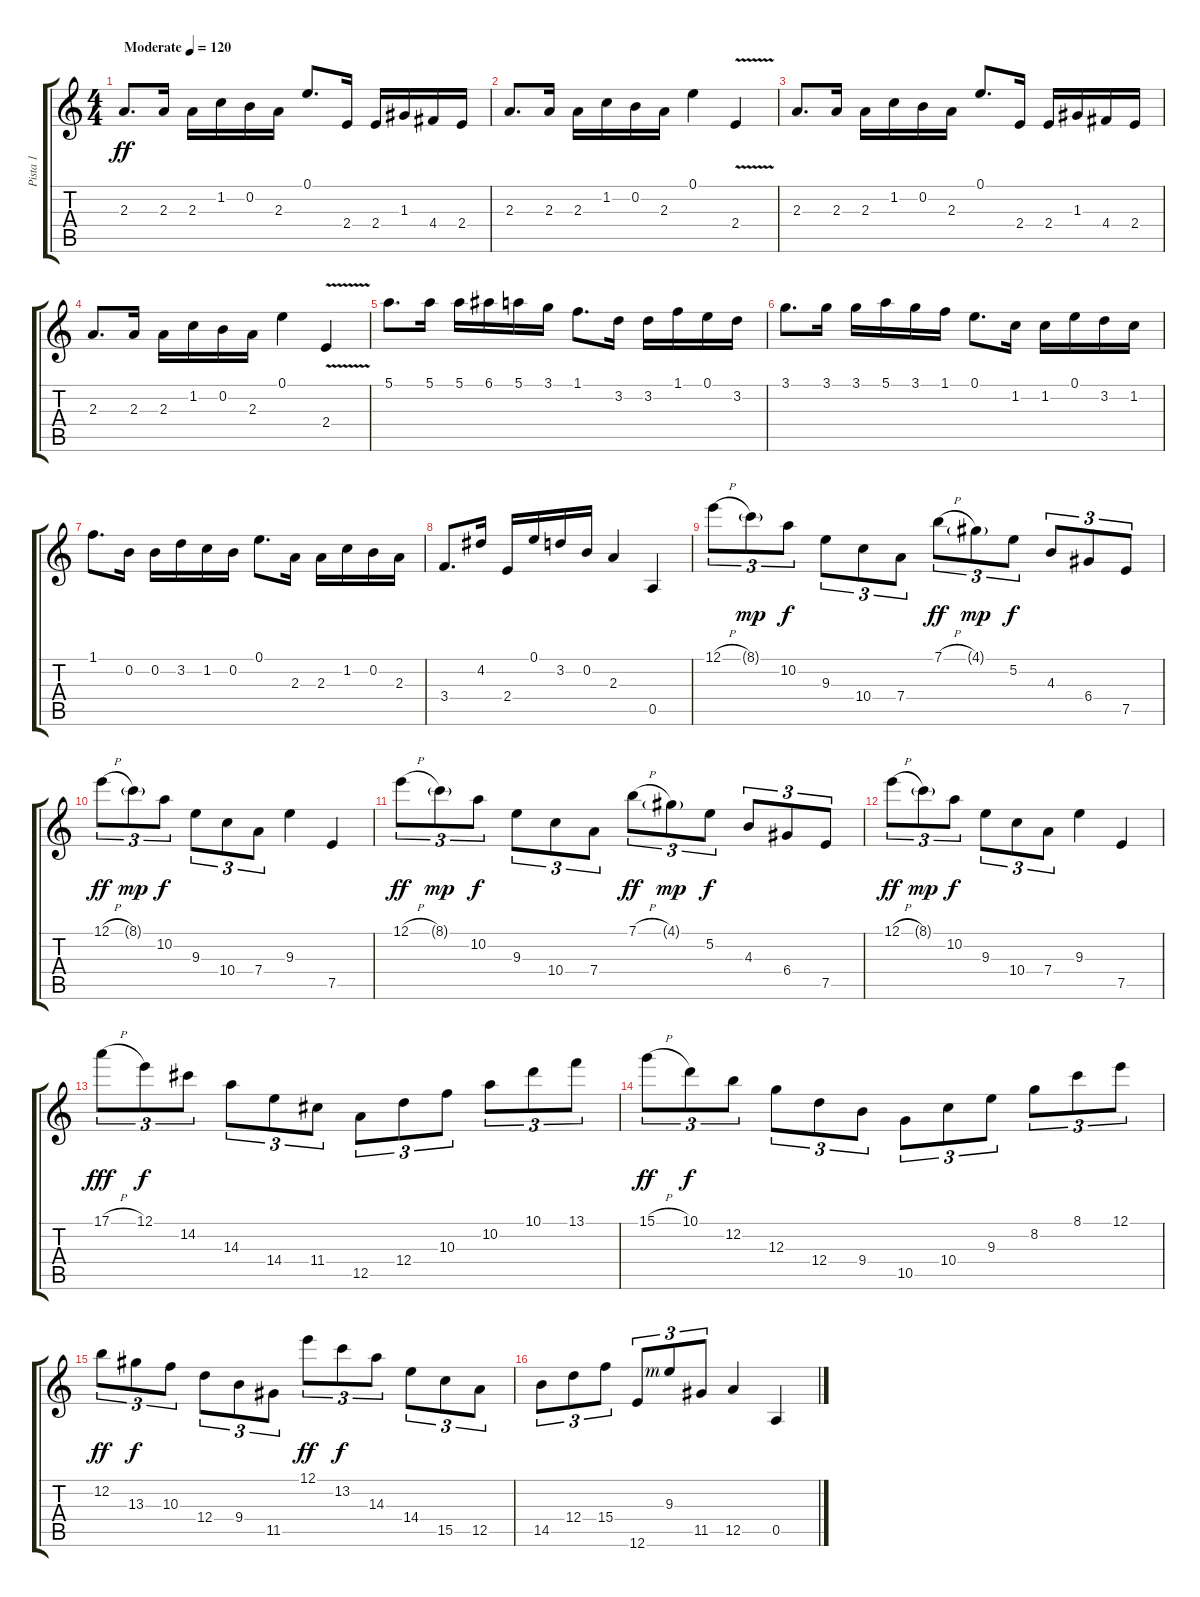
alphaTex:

\track ("Pista 1" "Pista 1") {instrument acousticguitarnylon}
\staff {score tabs}
\tuning (E4 B3 G3 D3 A2 E2) {hide}
\ts (4 4)
\tempo (120 "Moderate")
\clef g2
\ks c
2.3.8{d dy ff instrument acousticguitarnylon} 2.3.16 2.3.16 1.2.16 0.2.16 2.3.16 0.1.8{d} 2.4.16 2.4.16 1.3.16 4.4.16 2.4.16 |
2.3.8{d} 2.3.16 2.3.16 1.2.16 0.2.16 2.3.16 0.1.4 2.4{v}.4 |
2.3.8{d} 2.3.16 2.3.16 1.2.16 0.2.16 2.3.16 0.1.8{d} 2.4.16 2.4.16 1.3.16 4.4.16 2.4.16 |
2.3.8{d} 2.3.16 2.3.16 1.2.16 0.2.16 2.3.16 0.1.4 2.4{v}.4 |
5.1.8{d} 5.1.16 5.1.16 6.1.16 5.1.16 3.1.16 1.1.8{d} 3.2.16 3.2.16 1.1.16 0.1.16 3.2.16 |
3.1.8{d} 3.1.16 3.1.16 5.1.16 3.1.16 1.1.16 0.1.8{d} 1.2.16 1.2.16 0.1.16 3.2.16 1.2.16 |
1.1.8{d} 0.2.16 0.2.16 3.2.16 1.2.16 0.2.16 0.1.8{d} 2.3.16 2.3.16 1.2.16 0.2.16 2.3.16 |
3.4.8{d} 4.2.16 2.4.16 0.1.16 3.2.16 0.2.16 2.3.4 0.5.4 |
12.1{h}.8{tu (3 2)} 8.1{g}.8{tu (3 2) dy mp} 10.2.8{tu (3 2) dy f} 9.3.8{tu (3 2)} 10.4.8{tu (3 2)} 7.4.8{tu (3 2)} 7.1{h}.8{tu (3 2) dy ff} 4.1{g}.8{tu (3 2) dy mp} 5.2.8{tu (3 2) dy f} 4.3.8{tu (3 2)} 6.4.8{tu (3 2)} 7.5.8{tu (3 2)} |
12.1{h}.8{tu (3 2) dy ff} 8.1{g}.8{tu (3 2) dy mp} 10.2.8{tu (3 2) dy f} 9.3.8{tu (3 2)} 10.4.8{tu (3 2)} 7.4.8{tu (3 2)} 9.3.4 7.5.4 |
12.1{h}.8{tu (3 2) dy ff} 8.1{g}.8{tu (3 2) dy mp} 10.2.8{tu (3 2) dy f} 9.3.8{tu (3 2)} 10.4.8{tu (3 2)} 7.4.8{tu (3 2)} 7.1{h}.8{tu (3 2) dy ff} 4.1{g}.8{tu (3 2) dy mp} 5.2.8{tu (3 2) dy f} 4.3.8{tu (3 2)} 6.4.8{tu (3 2)} 7.5.8{tu (3 2)} |
12.1{h}.8{tu (3 2) dy ff} 8.1{g}.8{tu (3 2) dy mp} 10.2.8{tu (3 2) dy f} 9.3.8{tu (3 2)} 10.4.8{tu (3 2)} 7.4.8{tu (3 2)} 9.3.4 7.5.4 |
17.1{h}.8{tu (3 2) dy fff} 12.1.8{tu (3 2) dy f} 14.2.8{tu (3 2)} 14.3.8{tu (3 2)} 14.4.8{tu (3 2)} 11.4.8{tu (3 2)} 12.5.8{tu (3 2)} 12.4.8{tu (3 2)} 10.3.8{tu (3 2)} 10.2.8{tu (3 2)} 10.1.8{tu (3 2)} 13.1.8{tu (3 2)} |
15.1{h}.8{tu (3 2) dy ff} 10.1.8{tu (3 2) dy f} 12.2.8{tu (3 2)} 12.3.8{tu (3 2)} 12.4.8{tu (3 2)} 9.4.8{tu (3 2)} 10.5.8{tu (3 2)} 10.4.8{tu (3 2)} 9.3.8{tu (3 2)} 8.2.8{tu (3 2)} 8.1.8{tu (3 2)} 12.1.8{tu (3 2)} |
12.2.8{tu (3 2) dy ff} 13.3.8{tu (3 2) dy f} 10.3.8{tu (3 2)} 12.4.8{tu (3 2)} 9.4.8{tu (3 2)} 11.5.8{tu (3 2)} 12.1.8{tu (3 2) dy ff} 13.2.8{tu (3 2) dy f} 14.3.8{tu (3 2)} 14.4.8{tu (3 2)} 15.5.8{tu (3 2)} 12.5.8{tu (3 2)} |
14.5.8{tu (3 2)} 12.4.8{tu (3 2)} 15.4.8{tu (3 2)} 12.6.8{tu (3 2)} 9.3{rf 3}.8{tu (3 2)} 11.5.8{tu (3 2)} 12.5.4 0.5.4
